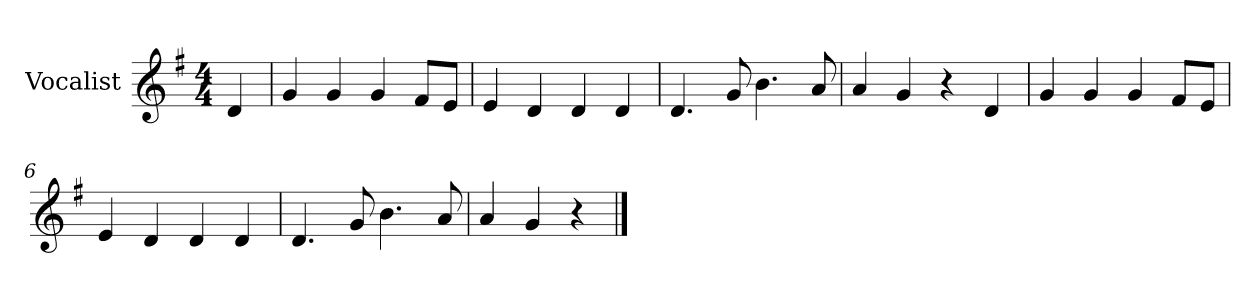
**kern
*part1
*staff1
*I"Vocalist
*k[f#]
*G:
*M4/4
=
4d
=1
4g
4g
4g
8f#L
8eJ
=2
4e
4d
4d
4d
=3
4.d
8g
4.b
8a
=4
4a
4g
4r
4d
=5
4g
4g
4g
8f#L
8eJ
=6
4e
4d
4d
4d
=7
4.d
8g
4.b
8a
=8
4a
4g
4r
==
*-
